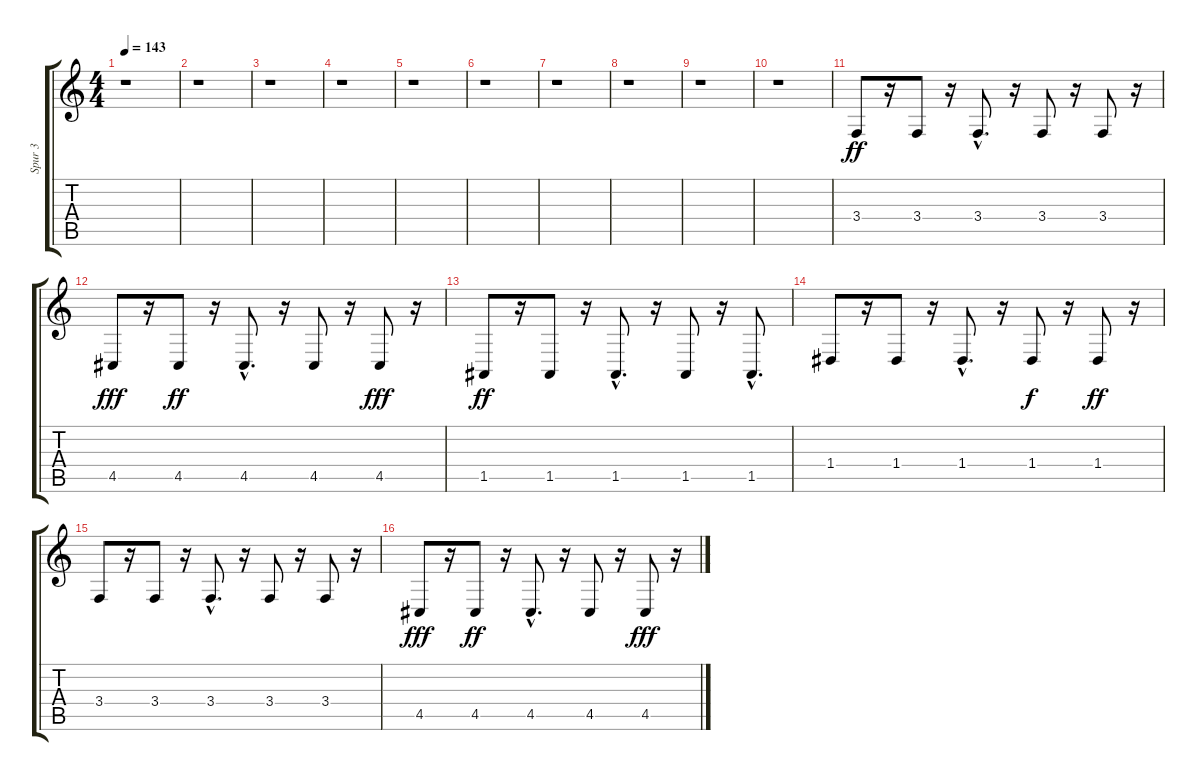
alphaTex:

\track ("Spur 3" "Spur 3") {instrument percussiveorgan}
\staff {score tabs}
\tuning (E4 B3 G3 D3 A2 E2) {hide}
\ts (4 4)
\tempo 143
\clef g2
\ks c
r.1{dy ff instrument percussiveorgan} |
r.1 |
r.1 |
r.1 |
r.1 |
r.1 |
r.1 |
r.1 |
r.1 |
r.1 |
3.4.8 r.16 3.4.8 r.16 3.4{hac}.8{d} r.16 3.4.8 r.16 3.4.8 r.16 |
4.5.8{dy fff} r.16 4.5.8{dy ff} r.16 4.5{hac}.8{d} r.16 4.5.8 r.16 4.5.8{dy fff} r.16 |
1.5.8{dy ff} r.16 1.5.8 r.16 1.5{hac}.8{d} r.16 1.5.8 r.16 1.5{hac}.8{d} |
1.4.8 r.16 1.4.8 r.16 1.4{hac}.8{d} r.16 1.4.8{dy f} r.16 1.4.8{dy ff} r.16 |
3.4.8 r.16 3.4.8 r.16 3.4{hac}.8{d} r.16 3.4.8 r.16 3.4.8 r.16 |
4.5.8{dy fff} r.16 4.5.8{dy ff} r.16 4.5{hac}.8{d} r.16 4.5.8 r.16 4.5.8{dy fff} r.16
